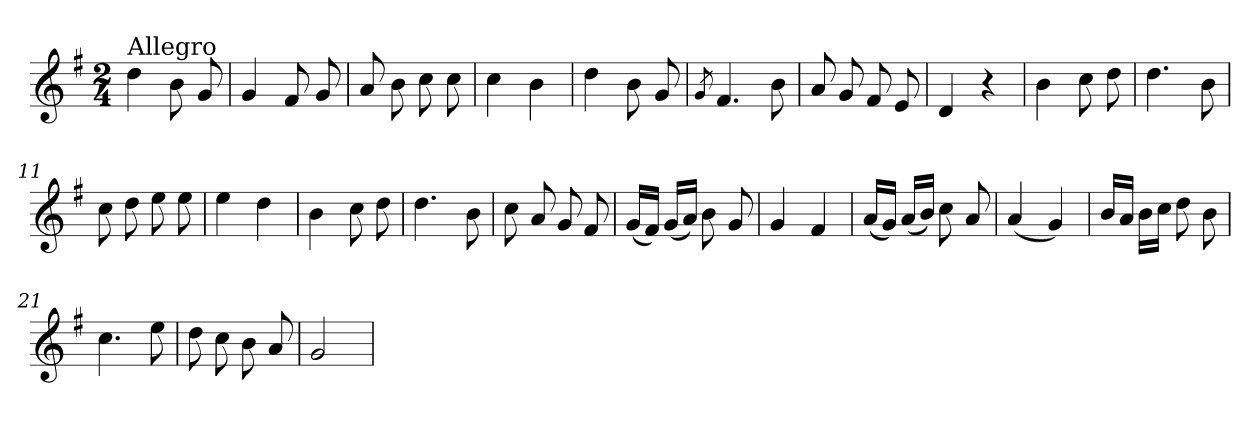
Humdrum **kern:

**kern
*part1
*staff1
*clefG2
*k[f#]
*G:
*M2/4
=1
!LO:TX:a:t=Allegro
4dd\
8b\
8g/
=2
4g/
8f#/
8g/
=3
8a/
8b\
8cc\
8cc\
=4
4cc\
4b\
=5
4dd\
8b\
8g/
=6
8qg/
4.f#/
8b\
=7
8a/
8g/
8f#/
8e/
=8
4d/
4r
!!LO:LB:g=z
=9
4b\
8cc\
8dd\
=10
4.dd\
8b\
=11
8cc\
8dd\
8ee\
8ee\
=12
4ee\
4dd\
=13
4b\
8cc\
8dd\
=14
4.dd\
8b\
=15
8cc\
8a/
8g/
8f#/
=16
(<16g/LL
16f#/JJ)
(<16g/LL
16a/JJ)
8b\
8g/
=17
4g/
4f#/
!!LO:LB:g=z
=18
(<16a/LL
16g/JJ)
(<16a/LL
16b/JJ)
8cc\
8a/
=19
(<4a/
4g/)
=20
16b/LL
16a/JJ
16b\LL
16cc\JJ
8dd\
8b\
=21
4.cc\
8ee\
=22
8dd\
8cc\
8b\
8a/
=23
2g/
=
*-
